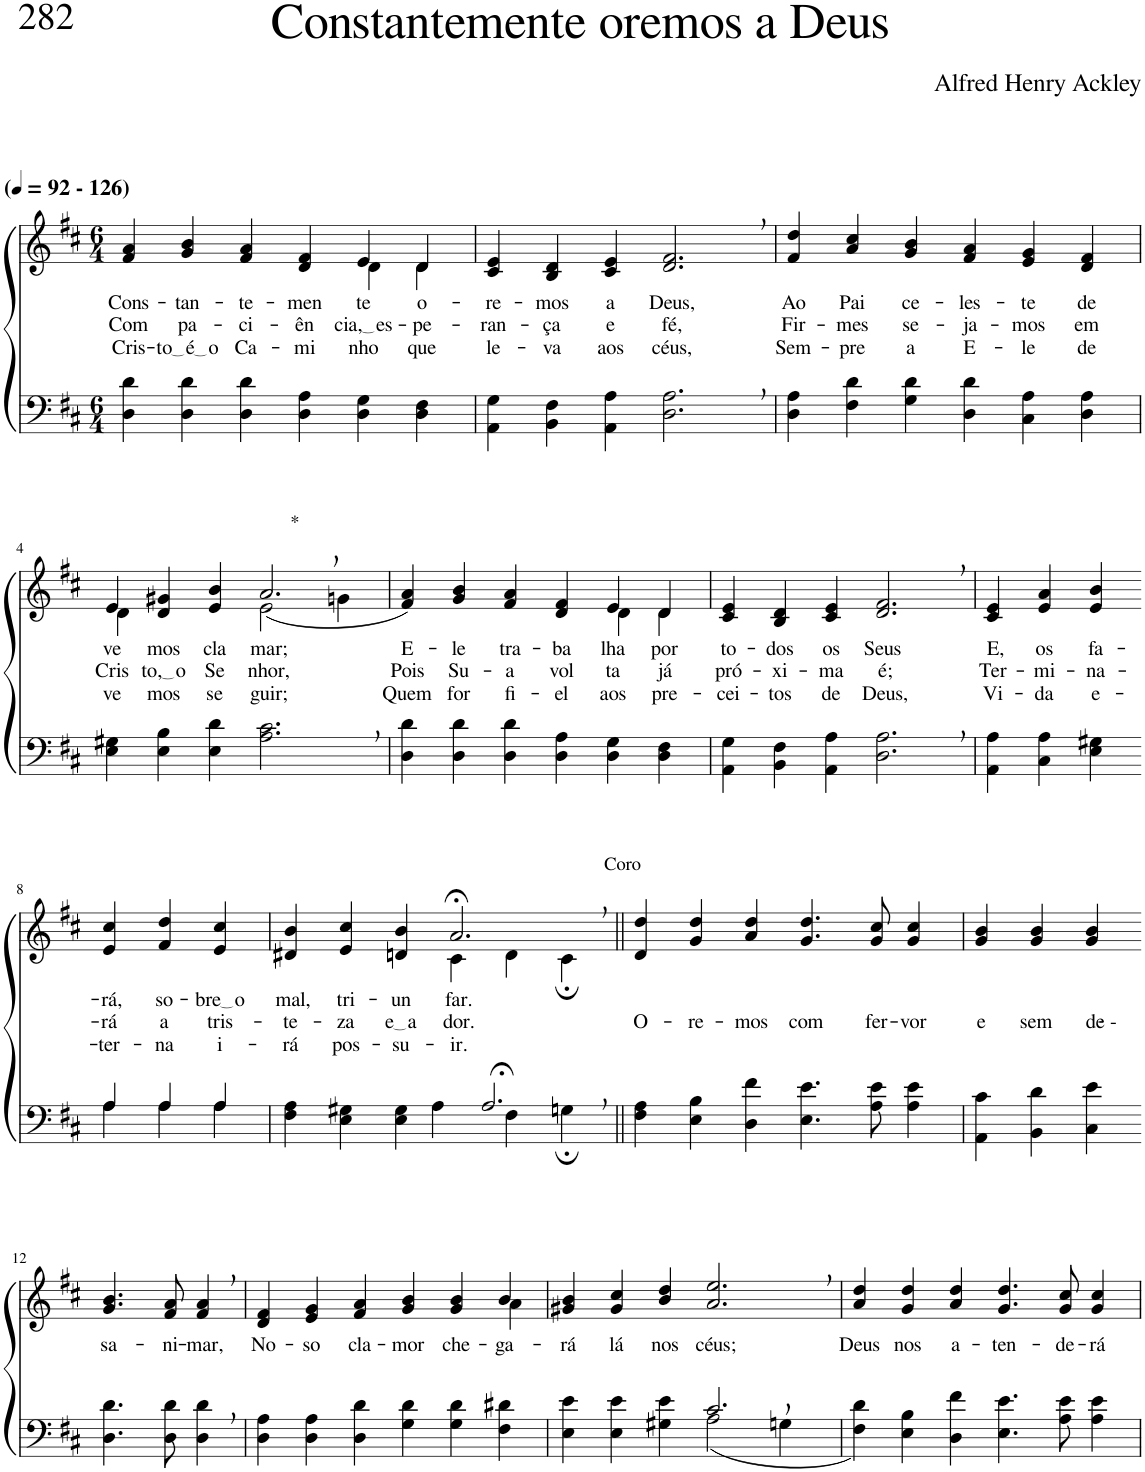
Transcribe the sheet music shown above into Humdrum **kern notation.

**kern	**kern	**text	**text	**text
*part2	*part1	*part1	*part1	*part1
*staff2	*staff1	*staff1	*staff1	*staff1
*I"Parte III e IV	*I"Parte I e II	*	*	*
*clefF4	*clefG2	*	*	*
*Trd1c2	*Trd1c2	*	*	*
*k[f#c#]	*k[f#c#]	*	*	*
*M6/4	*M6/4	*	*	*
*MM92	*MM92	*	*	*
=1	=1	=1	=1	=1
!	!LO:TX:a:B:t=(	!	!	!
!	!LO:TX:a:B:t=- 126)	!	!	!
!	!	!LO:LY:b	!LO:LY:b	!LO:LY:b
*	*^	*	*	*
4D\ 4d\	4f#/ 4a/	1ryy	Cons-	Com	Cris-
!	!	!	!LO:LY:b	!LO:LY:b	!LO:LY:b
4D\ 4d\	4g/ 4b/	.	-tan-	pa-	to é o
!	!	!	!LO:LY:b	!LO:LY:b	!LO:LY:b
4D\ 4d\	4f#/ 4a/	.	-te-	-ci-	Ca-
!	!	!	!LO:LY:b	!LO:LY:b	!LO:LY:b
4D\ 4A\	4d/ 4f#/	.	-men-	-ên-	-mi-
!	!	!	!LO:LY:b	!LO:LY:b	!LO:LY:b
4D\ 4G\	4e/	4d\	-te	cia, es	-nho
!	!	!	!LO:LY:b	!LO:LY:b	!LO:LY:b
4D\ 4F#\	4d/	4d\	o-	-pe-	que
=2	=2	=2	=2	=2	=2
!	!	!	!LO:LY:b	!LO:LY:b	!LO:LY:b
*	*v	*v	*	*	*
4AA\ 4G\	4c#/ 4e/	-re-	ran-	le-
!	!	!LO:LY:b	!LO:LY:b	!LO:LY:b
4BB\ 4F#\	4B/ 4d/	-mos	-ça	-va
!	!	!LO:LY:b	!LO:LY:b	!LO:LY:b
4AA\ 4A\	4c#/ 4e/	a	e	aos
!	!	!LO:LY:b	!LO:LY:b	!LO:LY:b
2.D\, 2.A\,	2.d/, 2.f#/,	Deus,	fé,	céus,
=3	=3	=3	=3	=3
!	!	!LO:LY:b	!LO:LY:b	!LO:LY:b
4D\ 4A\	4f#/ 4dd/	Ao	Fir-	Sem-
!	!	!LO:LY:b	!LO:LY:b	!LO:LY:b
4F#\ 4d\	4a/ 4cc#/	Pai	-mes	-pre
!	!	!LO:LY:b	!LO:LY:b	!LO:LY:b
4G\ 4d\	4g/ 4b/	ce-	se-	a
!	!	!LO:LY:b	!LO:LY:b	!LO:LY:b
4D\ 4d\	4f#/ 4a/	-les-	-ja-	E-
!	!	!LO:LY:b	!LO:LY:b	!LO:LY:b
4C#\ 4A\	4e/ 4g/	-te	-mos	-le
!	!	!LO:LY:b	!LO:LY:b	!LO:LY:b
4D\ 4A\	4d/ 4f#/	de-	em	de-
!!LO:LB:g=z
=4	=4	=4	=4	=4
*	*^	*	*	*
!	!	!	!LO:LY:b	!LO:LY:b	!LO:LY:b
*	*	*^	*	*	*
4E\ 4G#X\	4e/	4d\	2.ryy	-ve-	-Cris-	-ve-
!	!	!	!	!LO:LY:b	!LO:LY:b	!LO:LY:b
4E\ 4B\	4d/ 4g#X/	1ryy	.	-mos	to, o	-mos
!	!	!	!	!LO:LY:b	!LO:LY:b	!LO:LY:b
4E\ 4d\	4e/ 4b/	.	.	cla-	Se-	se-
!	!LO:TX:a:t=*	!	!	!	!	!
!	!	!	!	!LO:LY:b	!LO:LY:b	!LO:LY:b
2.A\, 2.c#\,	2.a,/	.	(2e\	-mar;	-nhor,	-guir;
.	.	4ryy	4gn\	.	.	.
=5	=5	=5	=5	=5	=5	=5
!	!	!	!	!LO:LY:b	!LO:LY:b	!LO:LY:b
*	*	*v	*v	*	*	*
4D\ 4d\	4f#/ 4a/)	1ryy	-E-	Pois	Quem
!	!	!	!LO:LY:b	!LO:LY:b	!LO:LY:b
4D\ 4d\	4g/ 4b/	.	-le	Su-	for
!	!	!	!LO:LY:b	!LO:LY:b	!LO:LY:b
4D\ 4d\	4f#/ 4a/	.	tra-	-a	fi-
!	!	!	!LO:LY:b	!LO:LY:b	!LO:LY:b
4D\ 4A\	4d/ 4f#/	.	-ba-	vol-	-el
!	!	!	!LO:LY:b	!LO:LY:b	!LO:LY:b
4D\ 4G\	4e/	4d\	-lha	-ta	aos
!	!	!	!LO:LY:b	!LO:LY:b	!LO:LY:b
4D\ 4F#\	4d/	4d\	por	já	pre-
=6	=6	=6	=6	=6	=6
!	!	!	!LO:LY:b	!LO:LY:b	!LO:LY:b
*	*v	*v	*	*	*
4AA\ 4G\	4c#/ 4e/	to-	pró-	-cei-
!	!	!LO:LY:b	!LO:LY:b	!LO:LY:b
4BB\ 4F#\	4B/ 4d/	-dos	-xi-	-tos
!	!	!LO:LY:b	!LO:LY:b	!LO:LY:b
4AA\ 4A\	4c#/ 4e/	os	-ma	de
!	!	!LO:LY:b	!LO:LY:b	!LO:LY:b
2.D\, 2.A\,	2.d/, 2.f#/,	Seus	é;	Deus,
=7	=7	=7	=7	=7
!	!	!LO:LY:b	!LO:LY:b	!LO:LY:b
4AA\ 4A\	4c#/ 4e/	E,	Ter-	Vi-
!	!	!LO:LY:b	!LO:LY:b	!LO:LY:b
4C#\ 4A\	4e/ 4a/	os	-mi-	-da
!	!	!LO:LY:b	!LO:LY:b	!LO:LY:b
4E\ 4G#X\	4e/ 4b/	fa-	-na-	e-
!!LO:LB:g=z
=8-	=8-	=8-	=8-	=8-
*^	*	*	*	*
!	!	!	!LO:LY:b	!LO:LY:b	!LO:LY:b
4A/	4A\	4e/ 4cc#/	-rá,	rá	-ter-
!	!	!	!LO:LY:b	!LO:LY:b	!LO:LY:b
4A/	4A\	4f#/ 4dd/	so-	a	-na
!	!	!	!LO:LY:b	!LO:LY:b	!LO:LY:b
4A/	4A\	4e/ 4cc#/	bre o	tris-	i-
=9	=9	=9	=9	=9	=9
!	!	!	!LO:LY:b	!LO:LY:b	!LO:LY:b
*	*	*^	*	*	*
2.ryy	4F#\ 4A\	4d#X/ 4b/	2.ryy	mal,	-te-	-rá
!	!	!	!	!LO:LY:b	!LO:LY:b	!LO:LY:b
.	4E\ 4G#X\	4e/ 4cc#/	.	tri-	-za	pos-
!	!	!	!	!LO:LY:b	!LO:LY:b	!LO:LY:b
.	4E\ 4G#\	4dn/ 4b/	.	-un-	e a	-su-
!	!	!	!	!	!LO:LY:b	!LO:LY:b
!	!	!	!	!LO:LY:b	!	!
2.A;<,/	4A\	2.a;<,/	4c#\	far.	dor.	-ir.
.	4F#\	.	4d\	.	.	.
!	!	!	!LO:TX:a:t=Coro	!	!	!
.	4Gn;\	.	4c#;\	.	.	.
=10||	=10||	=10||	=10||	=10||	=10||	=10||
!	!	!	!	!	!LO:LY:b	!
*v	*v	*	*	*	*	*
*	*v	*v	*	*	*
4F#\ 4A\	4d/ 4dd/	.	-O-	.
!	!	!	!LO:LY:b	!
4E\ 4B\	4g/ 4dd/	.	-re-	.
!	!	!	!LO:LY:b	!
4D\ 4f#\	4a/ 4dd/	.	-mos	.
!	!	!	!LO:LY:b	!
4.E\ 4.e\	4.g/ 4.dd/	.	com	.
!	!	!	!LO:LY:b	!
8A\ 8e\	8g/ 8cc#/	.	fer-	.
!	!	!	!LO:LY:b	!
4A\ 4e\	4g/ 4cc#/	.	-vor	.
=11	=11	=11	=11	=11
!	!	!	!LO:LY:b	!
4AA\ 4c#\	4g/ 4b/	.	e	.
!	!	!	!LO:LY:b	!
4BB\ 4d\	4g/ 4b/	.	sem	.
!	!	!	!LO:LY:b	!
4C#\ 4e\	4g/ 4b/	.	de --	.
!!LO:LB:g=z
=12-	=12-	=12-	=12-	=12-
!	!	!LO:LY:b	!	!
4.D\ 4.d\	4.g/ 4.b/	sa-	.	.
!	!	!LO:LY:b	!	!
8D\ 8d\	8f#/ 8a/	-ni-	.	.
!	!	!LO:LY:b	!	!
4D\, 4d\,	4f#/, 4a/,	-mar,	.	.
=13	=13	=13	=13	=13
!	!	!LO:LY:b	!	!
*	*^	*	*	*
4D\ 4A\	4d/ 4f#/	4ryy	No-	.	.
!	!	!	!LO:LY:b	!	!
*	*v	*v	*	*	*
4D\ 4A\	4e/ 4g/	-so	.	.
!	!	!LO:LY:b	!	!
4D\ 4d\	4f#/ 4a/	cla-	.	.
!	!	!LO:LY:b	!	!
4G\ 4d\	4g/ 4b/	-mor	.	.
!	!	!LO:LY:b	!	!
4G\ 4d\	4g/ 4b/	che-	.	.
!	!	!LO:LY:b	!	!
*	*^	*	*	*
4F#\ 4d#X\	4b/	4a\	-ga-	.	.
=14	=14	=14	=14	=14	=14
*^	*	*	*	*	*
!	!	!	!	!LO:LY:b	!	!
*	*	*v	*v	*	*	*
2.ryy	4E\ 4e\	4g#X/ 4b/	-rá	.	.
!	!	!	!LO:LY:b	!	!
.	4E\ 4e\	4g#/ 4cc#/	lá	.	.
!	!	!	!LO:LY:b	!	!
.	4G#X\ 4e\	4b/ 4dd/	nos	.	.
!	!	!	!LO:LY:b	!	!
2.c#,/	(2A\	2.a/, 2.ee/,	céus;	.	.
.	4Gn\	.	.	.	.
=15	=15	=15	=15	=15	=15
!	!	!	!LO:LY:b	!	!
*v	*v	*	*	*	*
4F#\ 4d\)	4a/ 4dd/	Deus	.	.
!	!	!LO:LY:b	!	!
4E\ 4B\	4g/ 4dd/	nos	.	.
!	!	!LO:LY:b	!	!
4D\ 4f#\	4a/ 4dd/	a-	.	.
!	!	!LO:LY:b	!	!
4.E\ 4.e\	4.g/ 4.dd/	-ten-	.	.
!	!	!LO:LY:b	!	!
8A\ 8e\	8g/ 8cc#/	-de-	.	.
!	!	!LO:LY:b	!	!
4A\ 4e\	4g/ 4cc#/	-rá	.	.
=	=	=	=	=
*-	*-	*-	*-	*-
